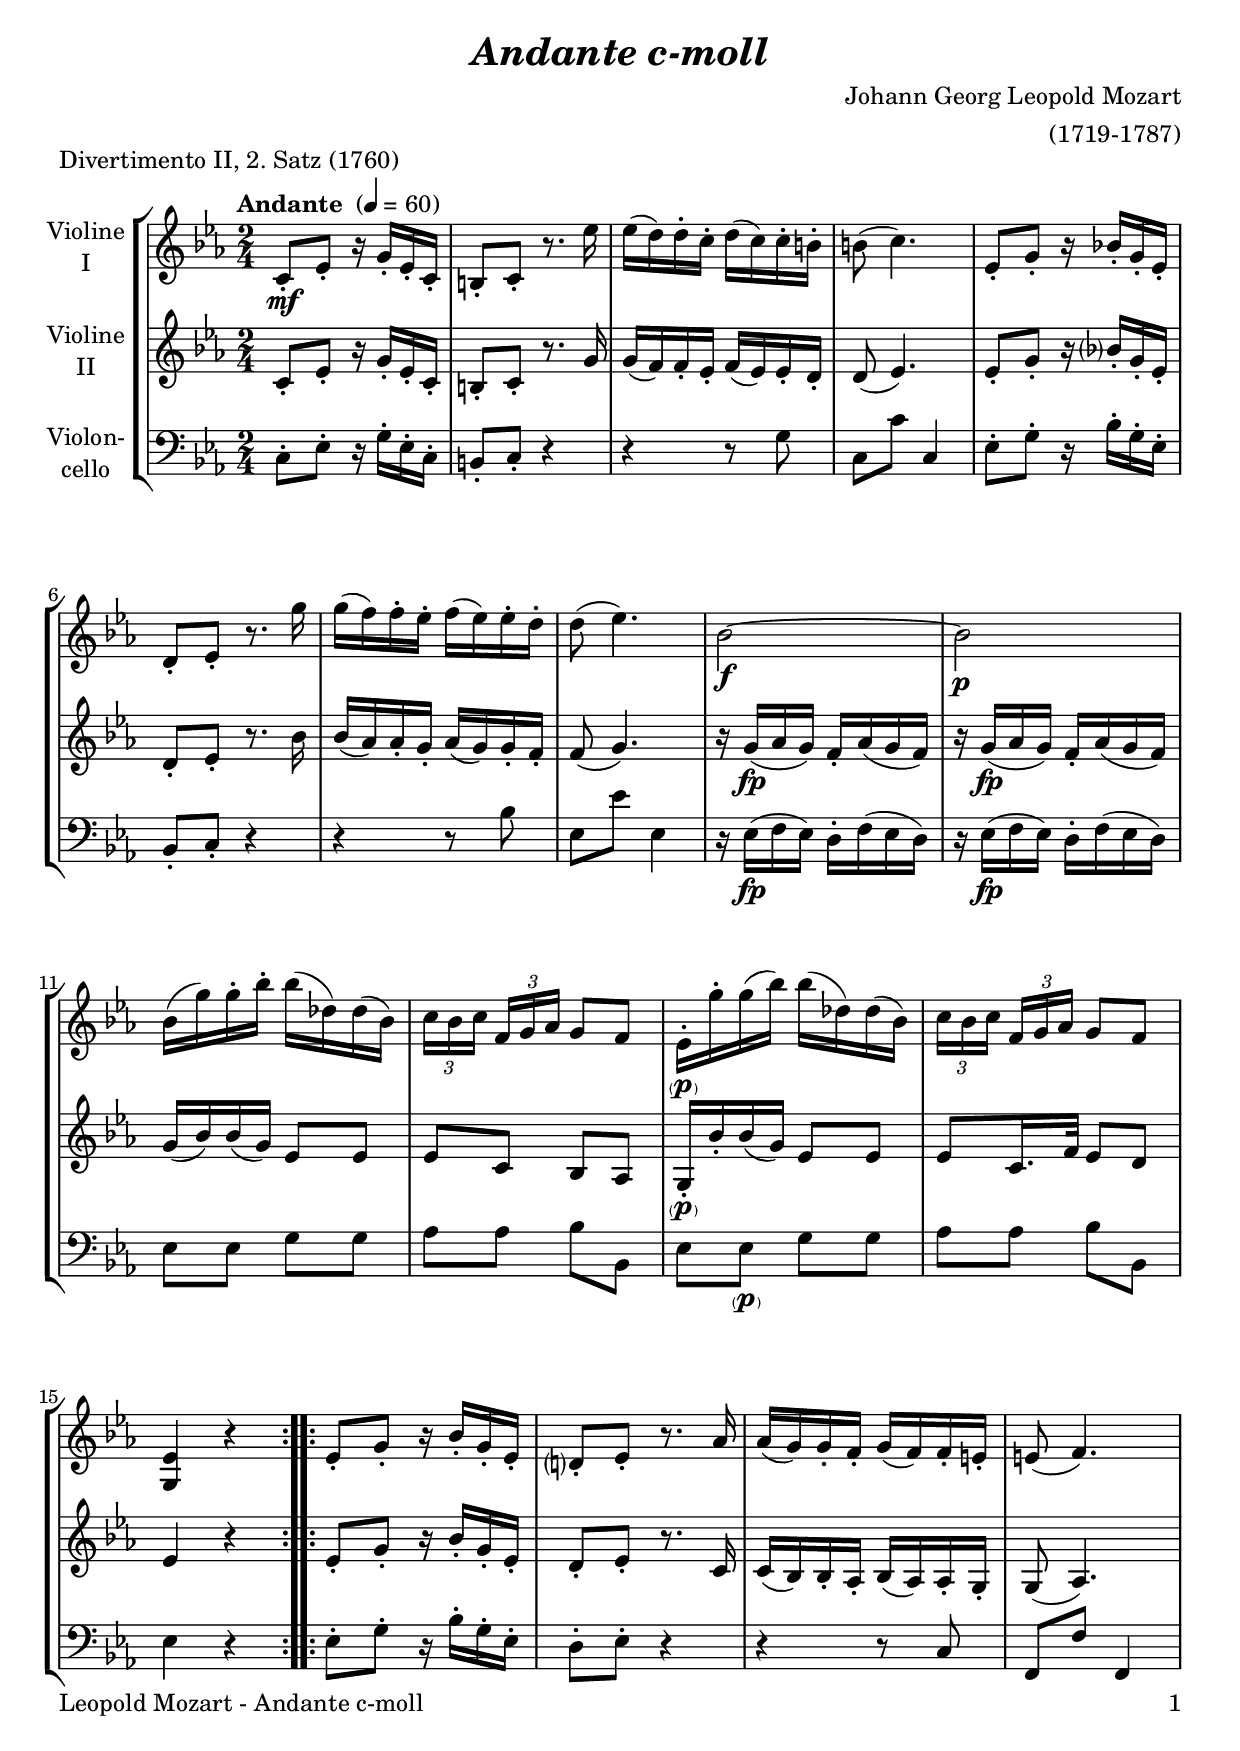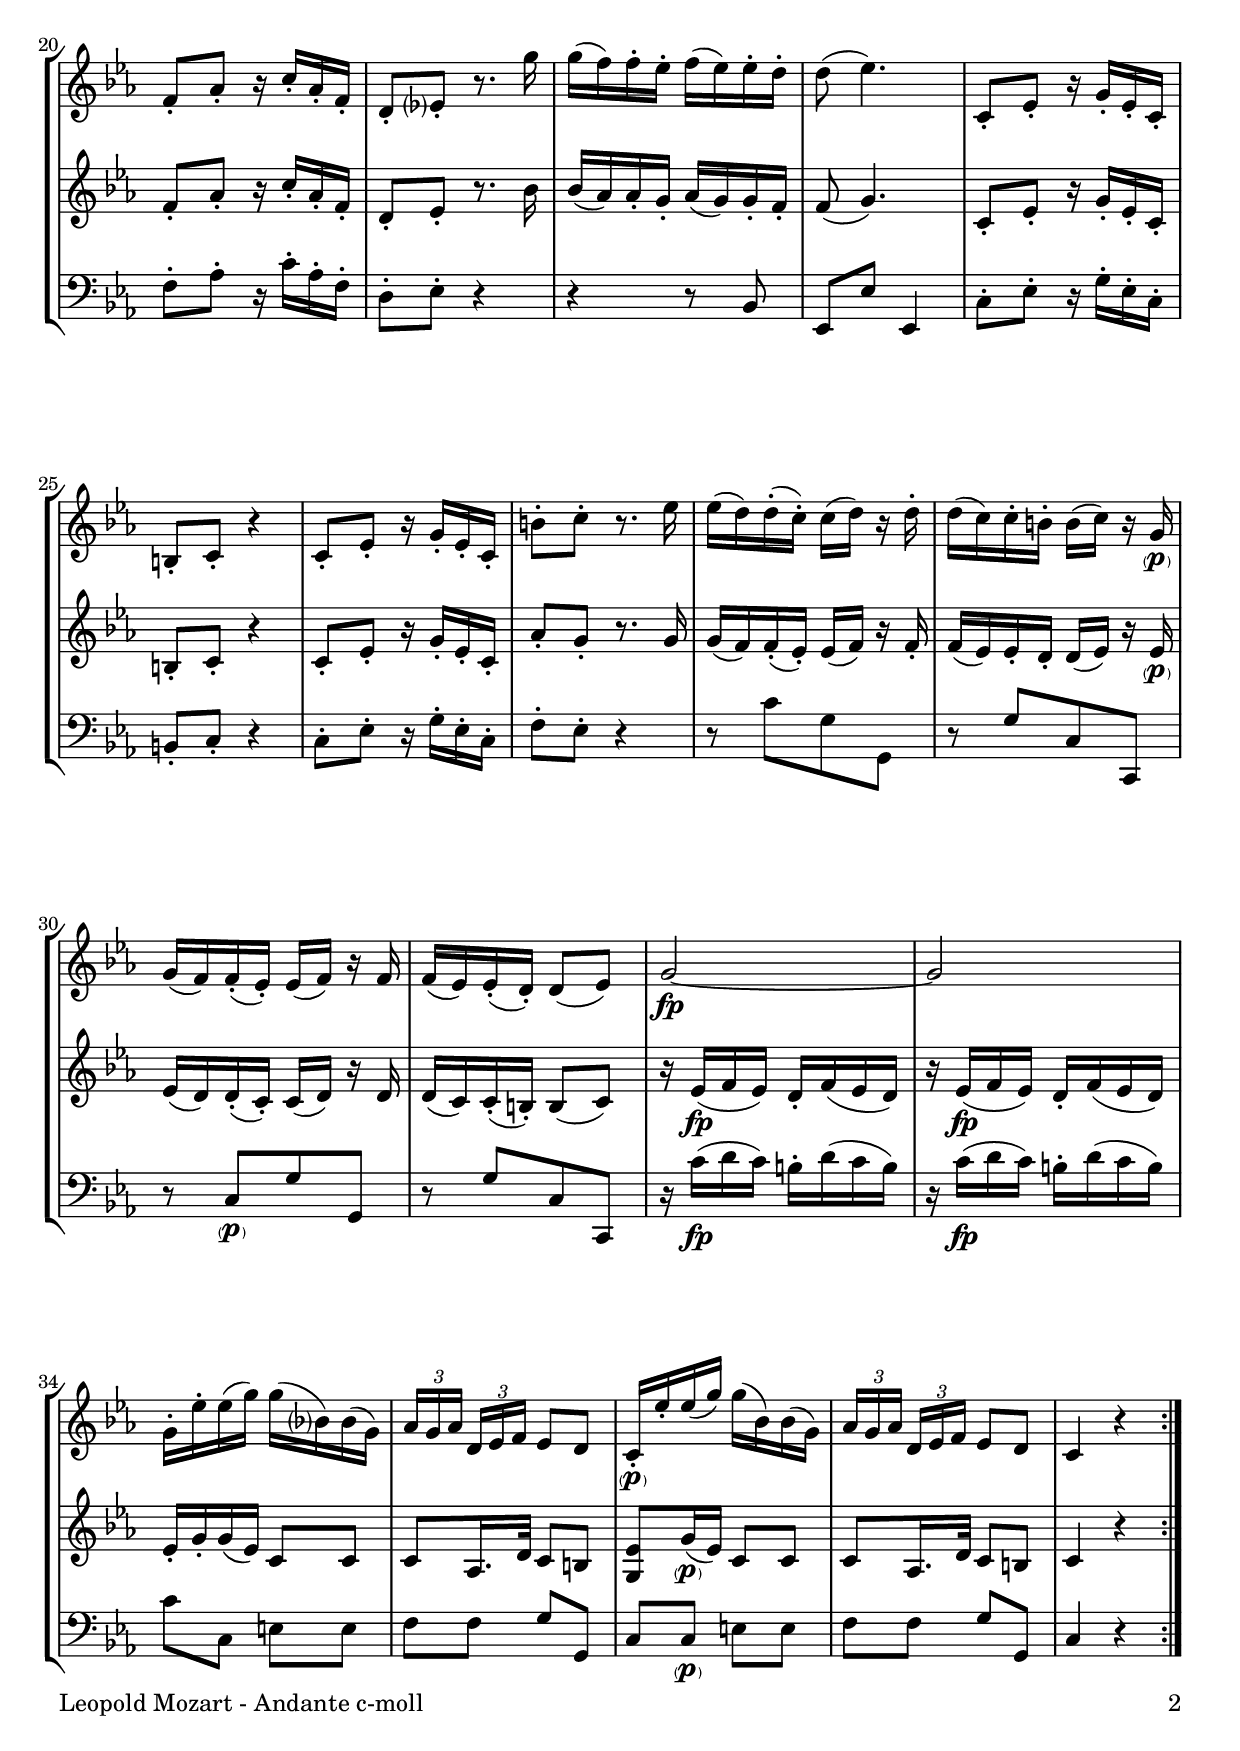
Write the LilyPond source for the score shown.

\version "2.24.1"
\include "deutsch.ly"

#(set-global-staff-size 21)

\header {
  title     = \markup \bold \italic "Andante c-moll"
  composer  = "Johann Georg Leopold Mozart"
  arranger  = "(1719-1787)"
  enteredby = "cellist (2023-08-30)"
  piece     = "Divertimento II, 2. Satz (1760)"
}

voiceconsts = {
 \key c \minor
 \time 2/4
 \clef "treble"
% \numericTimeSignature
 \compressEmptyMeasures
  % Set default beaming for all staves
%  \set Timing.beamExceptions = #'()
%  \set Timing.baseMoment     = #(ly:make-moment 1 4)
%  \set Timing.beatStructure  = #'(1 1 1)
 \tempo "Andante " 4=60
}

mivl = "violin"
miba = "cello"

va = \relative c' {
  \voiceconsts

  \repeat volta 2 {
    c8-.\mf es-. r16 g-. es-. c-.
    h8-. c-. r8. es'16
    es( d) d-. c-. d( c) c-. h-.
    h8( c4.)
    es,8-. g-. r16 b!-. g-. es-.
    d8-. es-. r8. g'16
    g( f) f-. es-. f( es) es-. d-.
    d8( es4.)

    b2~\f
    b\p
    b16( g') g-. b-. b( des,) des( b)
    \tuplet 3/2 8 { c b c f,[ g as] } g8 f
    es16-.\parenthesize\p g'-. g( b) b( des,) des( b)
    \tuplet 3/2 8 { c b c f,[ g as] } g8 f
    <g, es'>4 r
  }

  \repeat volta 2 {
    es'8-. g-. r16 b-. g-. es-.
    d?8-. es-. r8. as16
    as( g) g-. f-. g( f) f-. e-.
    e8( f4.)
    f8-. as-. r16 c-. as-. f-.
    d8-. es?-. r8. g'16
    g( f) f-. es-. f( es) es-. d-.
    d8( es4.)

    c,8-. es-. r16 g-. es-. c-.
    h8-. c-. r4
    c8-. es-. r16 g-. es-. c-.
    h'8-. c-. r8. es16
    es( d) d(-. c)-. c( d) r d-.
    d( c) c-. h-. h( c) r g\parenthesize\p
    g( f) f(-. es)-. es( f) r f
    f( es) es(-. d)-. d8( es)

    g2~\fp
    g
    g16-. es'-. es( g) g( b,?) b( g)
    \tuplet 3/2 8 { as g as d,[ es f] } es8 d
    c16-.\parenthesize\p es'-. es( g) g( b,) b( g)
    \tuplet 3/2 8 { as g as d,[ es f] } es8 d
    c4 r
  }
}

vb = \relative c' {
  \voiceconsts

  \repeat volta 2 {
    c8-. es-. r16 g-. es-. c-.
    h8-. c-. r8. g'16
    g( f) f-. es-. f( es) es-. d-.
    d8( es4.)
    es8-. g-. r16 b?-. g-. es-.
    d8-. es-. r8. b'16
    b( as) as-. g-. as( g) g-. f-.
    f8( g4.)

    r16 g(\fp as g) f-. as( g f)
    r g(\fp as g) f-. as( g f)
    g( b) b( g) es8 es
    es c b as
    g16-.\parenthesize\p b'-. b( g) es8 es
    es c16. f32 es8 d
    es4 r
  }

  \repeat volta 2 {
    es8-. g-. r16 b-. g-. es-.
    d8-. es-. r8. c16
    c( b) b-. as-. b( as) as-. g-.
    g8( as4.)
    f'8-. as-. r16 c-. as-. f-.
    d8-. es-. r8. b'16
    b( as) as-. g-. as( g) g-. f-.
    f8( g4.)

    c,8-. es-. r16 g-. es-. c-.
    h8-. c-. r4
    c8-. es-. r16 g-. es-. c-.
    as'8-. g-. r8. g16
    g( f) f(-. es)-. es( f) r f-.
    f( es) es-. d-. d( es) r es\parenthesize\p
    es( d) d(-. c)-. c( d) r d
    d( c) c(-. h)-. h8( c)

    r16 es(\fp f es) d-. f( es d)
    r es(\fp f es) d-. f( es d)
    es-. g-. g( es) c8 c
    c as16. d32 c8 h
    <g es'> g'16(\parenthesize\p es) c8 c
    c as16. d32 c8 h
    c4 r
  }
}

vc = \relative c {
  \voiceconsts
  \clef "bass"

  \repeat volta 2 {
    c8-. es-. r16 g-. es-. c-.
    h8-. c-. r4
    r r8 g'
    c, c' c,4
    es8-. g-. r16 b-. g-. es-.
    b8-. c-. r4
    r r8 b'
    es, es' es,4

    r16 es(\fp f es) d-. f( es d)
    r es(\fp f es) d-. f( es d)
    es8 es g g
    as as b b,
    es es\parenthesize\p g g
    as as b b,
    es4 r
  }

  \repeat volta 2 {
    es8-. g-. r16 b-. g-. es-.
    d8-. es-. r4
    r r8 c
    f, f' f,4
    f'8-. as-. r16 c-. as-. f-.
    d8-. es-. r4
    r r8 b
    es,8 es' es,4

    c'8-. es-. r16 g-. es-. c-.
    h8-. c-. r4
    c8-. es-. r16 g-. es-. c-.
    f8-. es-. r4
    r8 c'[ g g,]
    r g'[ c, c,]
    r c'[\parenthesize\p g' g,]
    r g'[ c, c,]

    r16 c''(\fp d c) h-. d( c h)
    r c(\fp d c) h-. d( c h)
    c8 c, e e
    f f g g,
    c c\parenthesize\p e e
    f f g g,
    c4 r
  }
}


music = \new StaffGroup <<
      \new Staff {
        \set Staff.midiInstrument = \mivl
        \set Staff.instrumentName = \markup \center-column { "Violine" "I" }
        \transpose c c { \va }
      }
      
      \new Staff {
        \set Staff.midiInstrument = \mivl
        \set Staff.instrumentName = \markup \center-column { "Violine" "II" }
        \transpose c c { \vb }
      }
      
      \new Staff {
        \set Staff.midiInstrument = \miba
        \set Staff.instrumentName = \markup \center-column { "Violon-" "cello" }
        \transpose c c { \vc }
      }
>>

\book {
  \paper {
    print-page-number = ##t
    print-first-page-number = ##t
    ragged-last-bottom = ##f
    oddHeaderMarkup = \markup \null
    evenHeaderMarkup = \markup \null
    oddFooterMarkup = \markup {
      \fill-line {
        \if \should-print-page-number
        "Leopold Mozart - Andante c-moll" \fromproperty #'page:page-number-string
      }
    }
    evenFooterMarkup = \oddFooterMarkup
  } \score {
    \music
    \layout {}
  }

  \score {
    \unfoldRepeats \music

    \midi {
      \context {
        \Score
      }
    }
  }
}